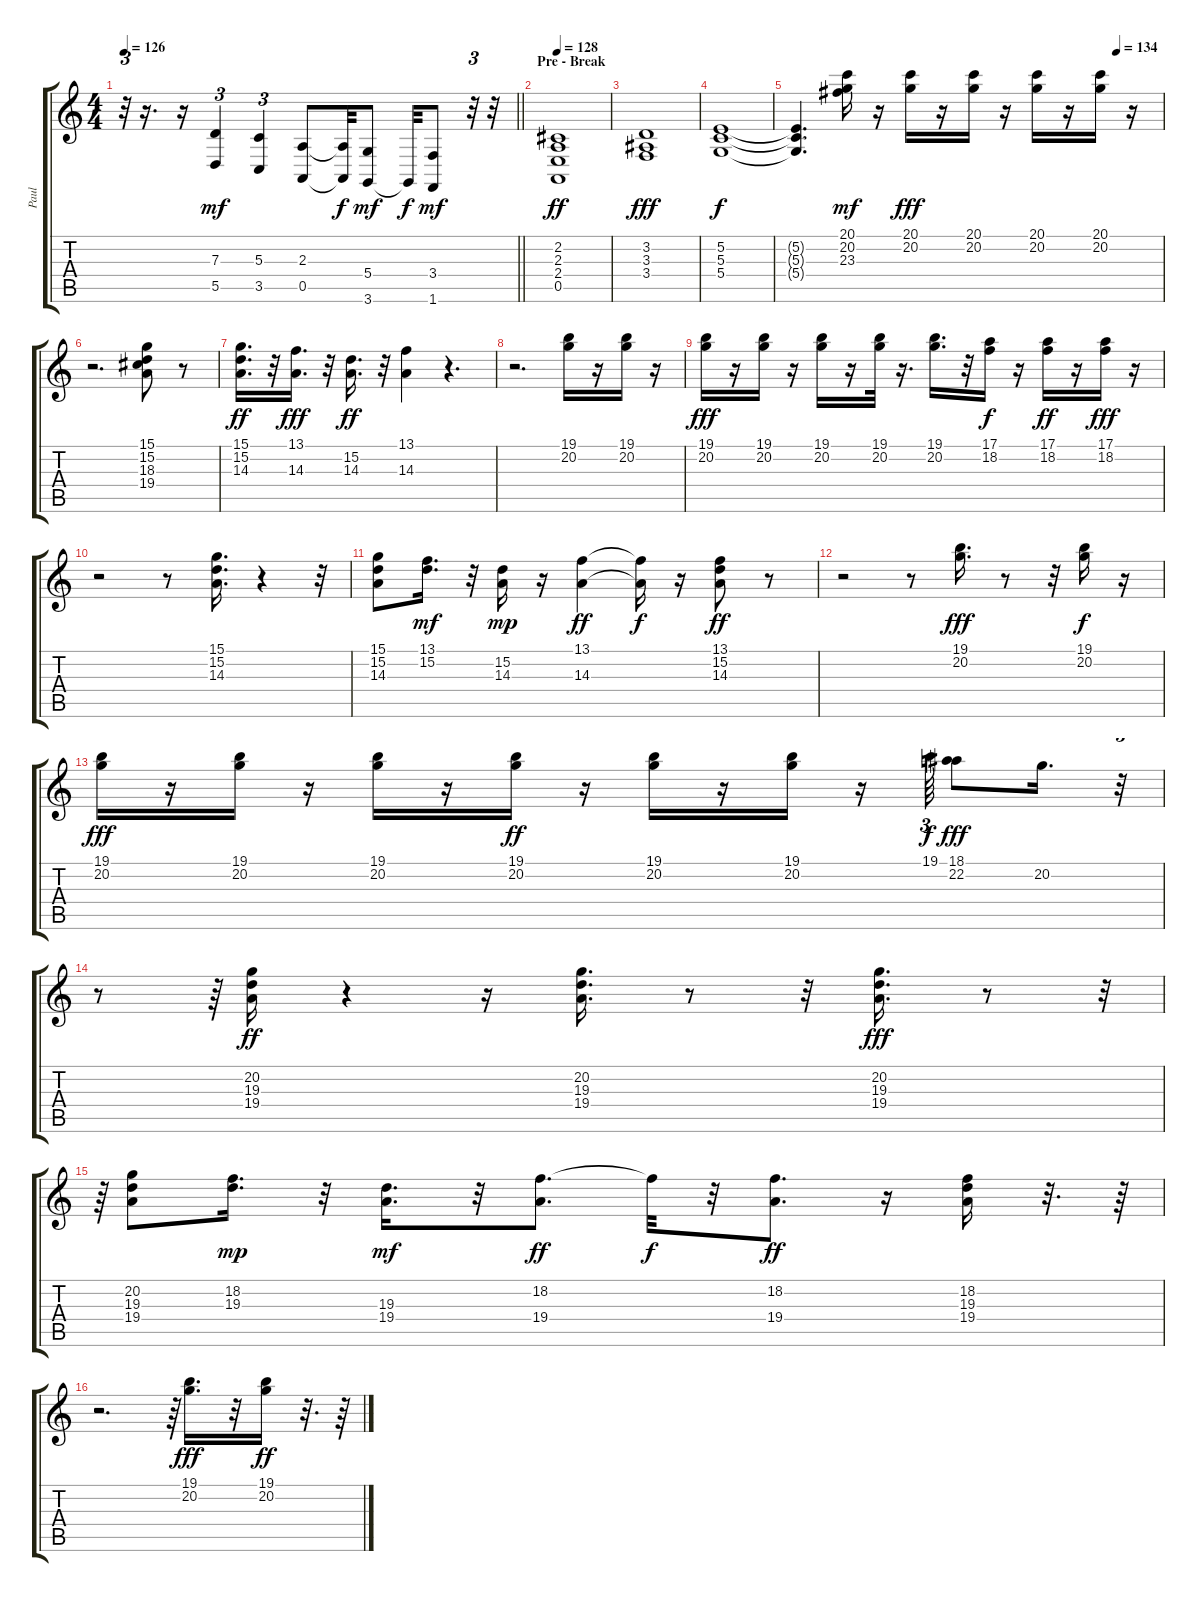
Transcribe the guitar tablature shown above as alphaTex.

\track ("Paul" "Paul") {instrument brightacousticpiano}
\staff {score tabs}
\tuning (E4 B3 G3 D3 A2 E2) {hide}
\ts (4 4)
\tempo 126
\clef g2
\barLineRight lightlight
\ks c
r.32{tu (3 2) dy f} r.16{d} r.16 (7.3 5.5).4{tu (3 2) dy mf} (5.3 3.5).4{tu (3 2)} (2.3 0.5).8 (2.3{t} 0.5{t}).32{dy f} (5.4 3.6).8{dy mf} 3.6{t}.32{dy f} (3.4 1.6).8{dy mf} r.32{tu (3 2)} r.32 |
\section ("" "Pre - Break")
\tempo 128
(2.2 2.3 2.4 0.5).1{dy ff} |
(3.2 3.3 3.4).1{dy fff} |
(5.2 5.3 5.4).1{dy f} |
\tempo (134 0.875)
(5.2{t} 5.3{t} 5.4{t}).4{d} (20.1 20.2 23.3).16{dy mf} r.16 (20.1 20.2).16{dy fff} r.16 (20.1 20.2).16 r.16 (20.1 20.2).16 r.16 (20.1 20.2).16 r.16 |
r.2{d} (15.1 15.2 18.3 19.4).8 r.8 |
(15.1 15.2 14.3).16{d dy ff} r.32 (13.1 14.3).16{d dy fff} r.32 (15.2 14.3).16{d dy ff} r.32 (13.1 14.3).4 r.4{d} |
r.2{d} (19.1 20.2).16 r.16 (19.1 20.2).16 r.16 |
(19.1 20.2).16{dy fff} r.16 (19.1 20.2).16 r.16 (19.1 20.2).16 r.16 (19.1 20.2).32 r.16{d} (19.1 20.2).16{d} r.32 (17.1 18.2).16{dy f} r.16 (17.1 18.2).16{dy ff} r.16 (17.1 18.2).16{dy fff} r.16 |
r.2 r.8 (15.1 15.2 14.3).16{d} r.4 r.32 |
(15.1 15.2 14.3).8 (13.1 15.2).16{d dy mf} r.32 (15.2 14.3).16{dy mp} r.16 (13.1 14.3).4{dy ff} (13.1{t} 14.3{t}).16{dy f} r.16 (13.1 15.2 14.3).8{dy ff} r.8 |
r.2 r.8 (19.1 20.2).16{d dy fff} r.8 r.32 (19.1 20.2).16{dy f} r.16 |
(19.1 20.2).16{dy fff} r.16 (19.1 20.2).16 r.16 (19.1 20.2).16 r.16 (19.1 20.2).16{dy ff} r.16 (19.1 20.2).16 r.16 (19.1 20.2).16 r.16 19.1.64{tu (3 2) dy f} (18.1 22.2).8{dy fff} 20.2.16{d} r.32{tu (3 2)} |
r.8 r.64{tu (3 2)} (20.2 19.3 19.4).16{dy ff} r.4 r.16 (20.2 19.3 19.4).16{d} r.8 r.32 (20.2 19.3 19.4).16{d dy fff} r.8 r.32{tu (3 2)} |
r.64{tu (3 2)} (20.2 19.3 19.4).8 (18.2 19.3).16{d dy mp} r.32 (19.3 19.4).16{d dy mf} r.32 (18.2 19.4).8{d dy ff} 18.2{t}.32{dy f} r.32 (18.2 19.4).8{d dy ff} r.16 (18.2 19.3 19.4).16 r.32{d} r.64 |
r.2{d} r.64{tu (3 2)} (19.1 20.2).16{d dy fff} r.32 (19.1 20.2).16{dy ff} r.32{d} r.64
